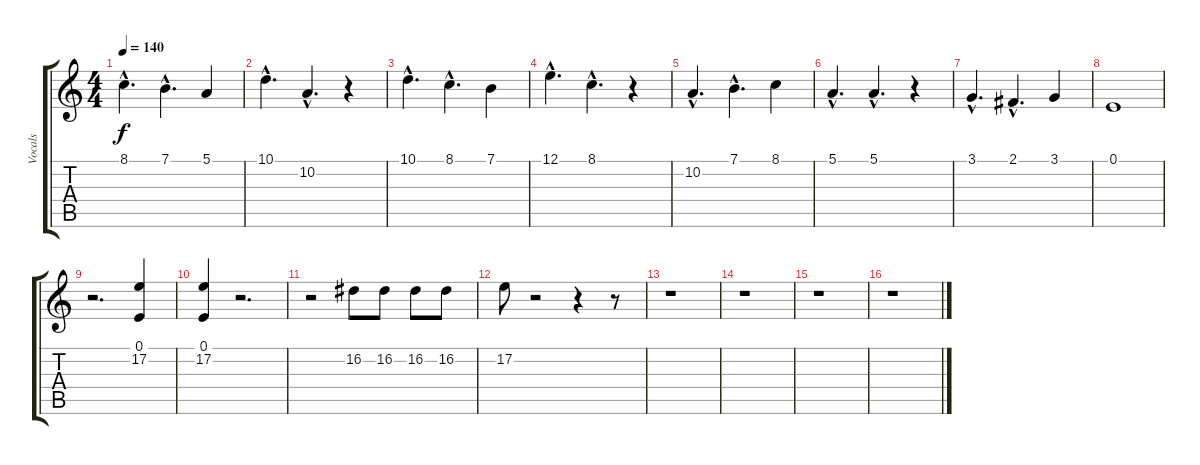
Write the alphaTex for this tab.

\track ("Vocals" "Vocals") {instrument flute}
\staff {score tabs}
\tuning (E4 B3 G3 D3 A2 E2) {hide}
\ts (4 4)
\tempo 140
\clef g2
\ks c
8.1{hac}.4{d dy f} 7.1{hac}.4{d} 5.1.4 |
10.1{hac}.4{d} 10.2{hac}.4{d} r.4 |
10.1{hac}.4{d} 8.1{hac}.4{d} 7.1.4 |
12.1{hac}.4{d} 8.1{hac}.4{d} r.4 |
10.2{hac}.4{d} 7.1{hac}.4{d} 8.1.4 |
5.1{hac}.4{d} 5.1{hac}.4{d} r.4 |
3.1{hac}.4{d} 2.1{hac}.4{d} 3.1.4 |
0.1.1 |
r.2{d} (0.1 17.2).4 |
(0.1 17.2).4 r.2{d} |
r.2 16.2.8 16.2.8 16.2.8 16.2.8 |
17.2.8 r.2 r.4 r.8 |
r.1 |
r.1 |
r.1 |
r.1
